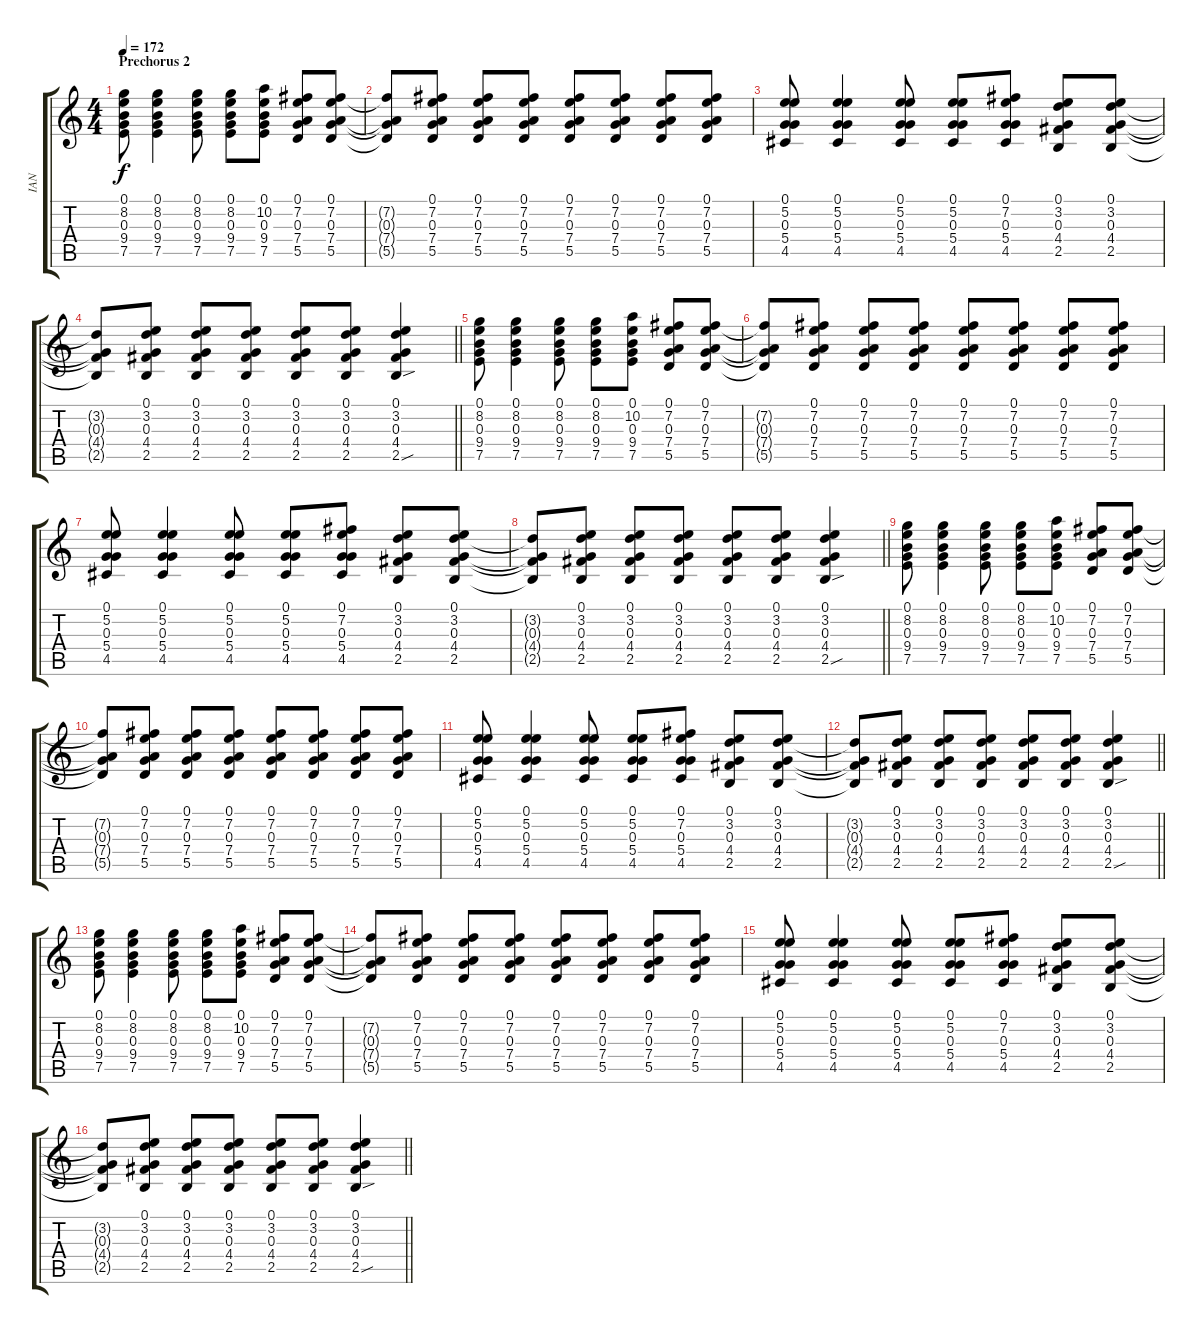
\track ("IAN" "IAN") {instrument distortionguitar}
\staff {score tabs}
\tuning (E4 B3 G3 D3 A2 D2) {hide}
\ts (4 4)
\section ("" "Prechorus 2")
\tempo 172
\clef g2
\ks c
(0.1 8.2 0.3 9.4 7.5).8{dy f} (0.1 8.2 0.3 9.4 7.5).4 (0.1 8.2 0.3 9.4 7.5).8 (0.1 8.2 0.3 9.4 7.5).8 (0.1 10.2 0.3 9.4 7.5).8 (0.1 7.2 0.3 7.4 5.5).8 (0.1 7.2 0.3 7.4 5.5).8 |
(7.2{t} 0.3{t} 7.4{t} 5.5{t}).8 (0.1 7.2 0.3 7.4 5.5).8 (0.1 7.2 0.3 7.4 5.5).8 (0.1 7.2 0.3 7.4 5.5).8 (0.1 7.2 0.3 7.4 5.5).8 (0.1 7.2 0.3 7.4 5.5).8 (0.1 7.2 0.3 7.4 5.5).8 (0.1 7.2 0.3 7.4 5.5).8 |
(0.1 5.2 0.3 5.4 4.5).8 (0.1 5.2 0.3 5.4 4.5).4 (0.1 5.2 0.3 5.4 4.5).8 (0.1 5.2 0.3 5.4 4.5).8 (0.1 7.2 0.3 5.4 4.5).8 (0.1 3.2 0.3 4.4 2.5).8 (0.1 3.2 0.3 4.4 2.5).8 |
\barLineRight lightlight
(3.2{t} 0.3{t} 4.4{t} 2.5{t}).8 (0.1 3.2 0.3 4.4 2.5).8 (0.1 3.2 0.3 4.4 2.5).8 (0.1 3.2 0.3 4.4 2.5).8 (0.1 3.2 0.3 4.4 2.5).8 (0.1 3.2 0.3 4.4 2.5).8 (0.1 3.2 0.3 4.4 2.5{sou}).4 |
(0.1 8.2 0.3 9.4 7.5).8 (0.1 8.2 0.3 9.4 7.5).4 (0.1 8.2 0.3 9.4 7.5).8 (0.1 8.2 0.3 9.4 7.5).8 (0.1 10.2 0.3 9.4 7.5).8 (0.1 7.2 0.3 7.4 5.5).8 (0.1 7.2 0.3 7.4 5.5).8 |
(7.2{t} 0.3{t} 7.4{t} 5.5{t}).8 (0.1 7.2 0.3 7.4 5.5).8 (0.1 7.2 0.3 7.4 5.5).8 (0.1 7.2 0.3 7.4 5.5).8 (0.1 7.2 0.3 7.4 5.5).8 (0.1 7.2 0.3 7.4 5.5).8 (0.1 7.2 0.3 7.4 5.5).8 (0.1 7.2 0.3 7.4 5.5).8 |
(0.1 5.2 0.3 5.4 4.5).8 (0.1 5.2 0.3 5.4 4.5).4 (0.1 5.2 0.3 5.4 4.5).8 (0.1 5.2 0.3 5.4 4.5).8 (0.1 7.2 0.3 5.4 4.5).8 (0.1 3.2 0.3 4.4 2.5).8 (0.1 3.2 0.3 4.4 2.5).8 |
\barLineRight lightlight
(3.2{t} 0.3{t} 4.4{t} 2.5{t}).8 (0.1 3.2 0.3 4.4 2.5).8 (0.1 3.2 0.3 4.4 2.5).8 (0.1 3.2 0.3 4.4 2.5).8 (0.1 3.2 0.3 4.4 2.5).8 (0.1 3.2 0.3 4.4 2.5).8 (0.1 3.2 0.3 4.4 2.5{sou}).4 |
(0.1 8.2 0.3 9.4 7.5).8 (0.1 8.2 0.3 9.4 7.5).4 (0.1 8.2 0.3 9.4 7.5).8 (0.1 8.2 0.3 9.4 7.5).8 (0.1 10.2 0.3 9.4 7.5).8 (0.1 7.2 0.3 7.4 5.5).8 (0.1 7.2 0.3 7.4 5.5).8 |
(7.2{t} 0.3{t} 7.4{t} 5.5{t}).8 (0.1 7.2 0.3 7.4 5.5).8 (0.1 7.2 0.3 7.4 5.5).8 (0.1 7.2 0.3 7.4 5.5).8 (0.1 7.2 0.3 7.4 5.5).8 (0.1 7.2 0.3 7.4 5.5).8 (0.1 7.2 0.3 7.4 5.5).8 (0.1 7.2 0.3 7.4 5.5).8 |
(0.1 5.2 0.3 5.4 4.5).8 (0.1 5.2 0.3 5.4 4.5).4 (0.1 5.2 0.3 5.4 4.5).8 (0.1 5.2 0.3 5.4 4.5).8 (0.1 7.2 0.3 5.4 4.5).8 (0.1 3.2 0.3 4.4 2.5).8 (0.1 3.2 0.3 4.4 2.5).8 |
\barLineRight lightlight
(3.2{t} 0.3{t} 4.4{t} 2.5{t}).8 (0.1 3.2 0.3 4.4 2.5).8 (0.1 3.2 0.3 4.4 2.5).8 (0.1 3.2 0.3 4.4 2.5).8 (0.1 3.2 0.3 4.4 2.5).8 (0.1 3.2 0.3 4.4 2.5).8 (0.1 3.2 0.3 4.4 2.5{sou}).4 |
(0.1 8.2 0.3 9.4 7.5).8 (0.1 8.2 0.3 9.4 7.5).4 (0.1 8.2 0.3 9.4 7.5).8 (0.1 8.2 0.3 9.4 7.5).8 (0.1 10.2 0.3 9.4 7.5).8 (0.1 7.2 0.3 7.4 5.5).8 (0.1 7.2 0.3 7.4 5.5).8 |
(7.2{t} 0.3{t} 7.4{t} 5.5{t}).8 (0.1 7.2 0.3 7.4 5.5).8 (0.1 7.2 0.3 7.4 5.5).8 (0.1 7.2 0.3 7.4 5.5).8 (0.1 7.2 0.3 7.4 5.5).8 (0.1 7.2 0.3 7.4 5.5).8 (0.1 7.2 0.3 7.4 5.5).8 (0.1 7.2 0.3 7.4 5.5).8 |
(0.1 5.2 0.3 5.4 4.5).8 (0.1 5.2 0.3 5.4 4.5).4 (0.1 5.2 0.3 5.4 4.5).8 (0.1 5.2 0.3 5.4 4.5).8 (0.1 7.2 0.3 5.4 4.5).8 (0.1 3.2 0.3 4.4 2.5).8 (0.1 3.2 0.3 4.4 2.5).8 |
\barLineRight lightlight
(3.2{t} 0.3{t} 4.4{t} 2.5{t}).8 (0.1 3.2 0.3 4.4 2.5).8 (0.1 3.2 0.3 4.4 2.5).8 (0.1 3.2 0.3 4.4 2.5).8 (0.1 3.2 0.3 4.4 2.5).8 (0.1 3.2 0.3 4.4 2.5).8 (0.1 3.2 0.3 4.4 2.5{sou}).4
